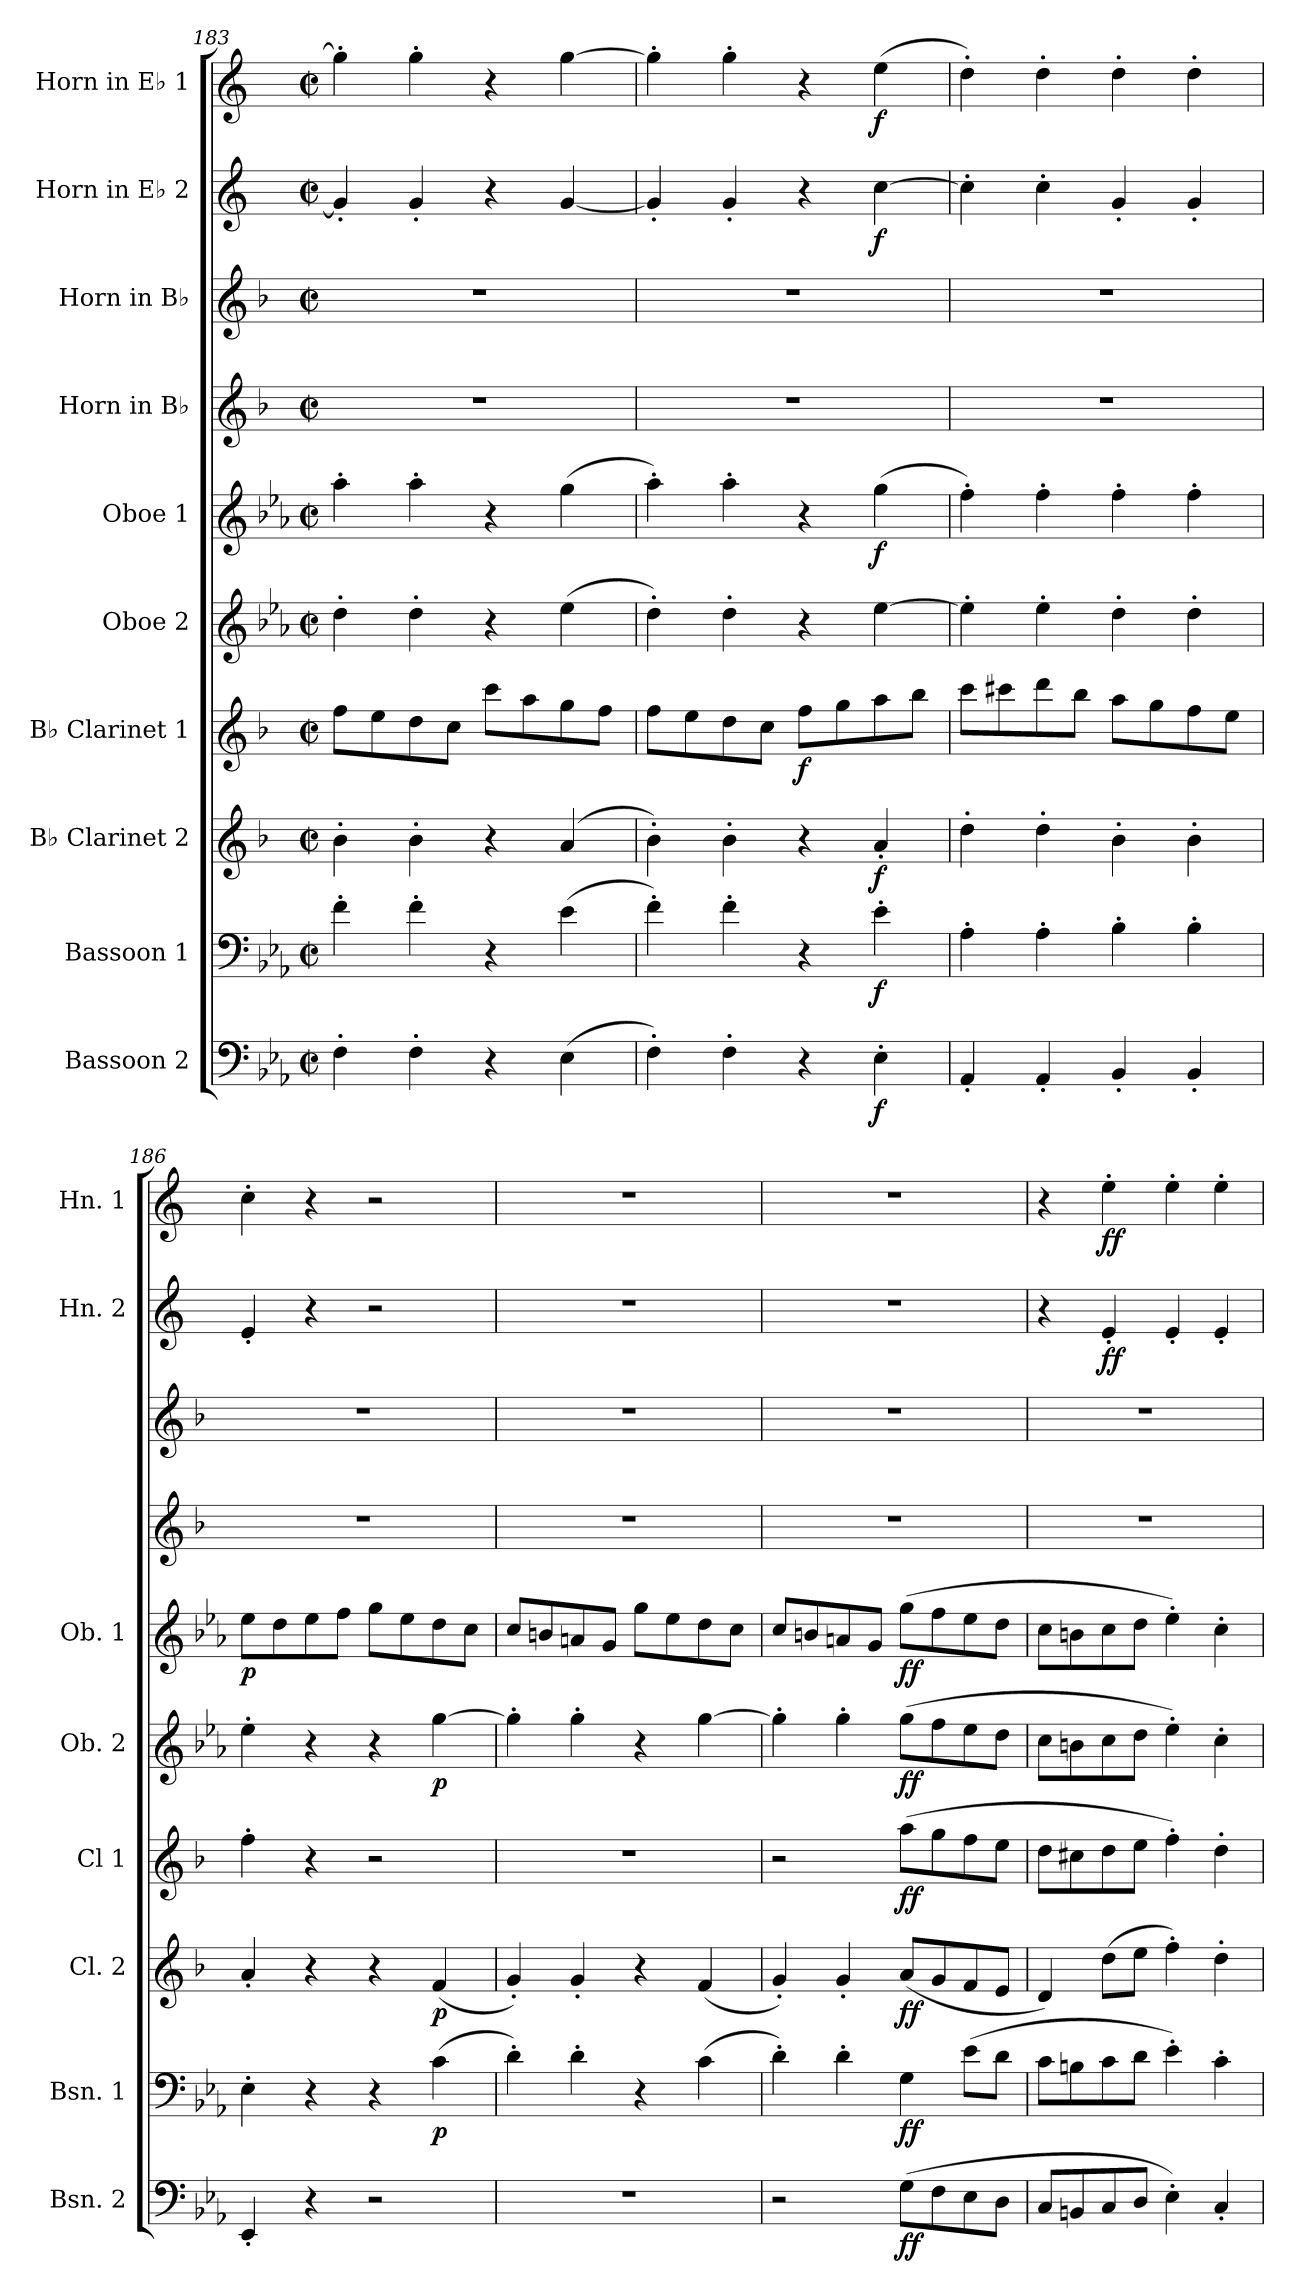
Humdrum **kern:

**kern	**dynam	**kern	**dynam	**kern	**dynam	**kern	**dynam	**kern	**dynam	**kern	**dynam	**kern	**kern	**kern	**dynam	**kern	**dynam
*part10	*part10	*part9	*part9	*part8	*part8	*part7	*part7	*part6	*part6	*part5	*part5	*part4	*part3	*part2	*part2	*part1	*part1
*staff10	*staff10	*staff9	*staff9	*staff8	*staff8	*staff7	*staff7	*staff6	*staff6	*staff5	*staff5	*staff4	*staff3	*staff2	*staff2	*staff1	*staff1
*I"Bassoon 2	*	*I"Bassoon 1	*	*I"B♭ Clarinet 2	*	*I"B♭ Clarinet 1	*	*I"Oboe 2	*	*I"Oboe 1	*	*I"Horn in B♭	*I"Horn in B♭	*I"Horn in E♭ 2	*	*I"Horn in E♭ 1	*
*I'Bsn. 2	*	*I'Bsn. 1	*	*I'Cl. 2	*	*I'Cl 1	*	*I'Ob. 2	*	*I'Ob. 1	*	*	*	*I'Hn. 2	*	*I'Hn. 1	*
*clefF4	*	*clefF4	*	*clefG2	*	*clefG2	*	*clefG2	*	*clefG2	*	*clefG2	*clefG2	*clefG2	*	*clefG2	*
*	*	*	*	*ITrd1c2	*	*ITrd1c2	*	*	*	*	*	*ITrd1c2	*ITrd1c2	*ITrd5c9	*	*ITrd5c9	*
*k[b-e-a-]	*	*k[b-e-a-]	*	*k[b-e-a-]	*	*k[b-e-a-]	*	*k[b-e-a-]	*	*k[b-e-a-]	*	*k[b-e-a-]	*k[b-e-a-]	*k[b-e-a-]	*	*k[b-e-a-]	*
*M2/2	*	*M2/2	*	*M2/2	*	*M2/2	*	*M2/2	*	*M2/2	*	*M2/2	*M2/2	*M2/2	*	*M2/2	*
*met(c|)	*	*met(c|)	*	*met(c|)	*	*met(c|)	*	*met(c|)	*	*met(c|)	*	*met(c|)	*met(c|)	*met(c|)	*	*met(c|)	*
=183	=183	=183	=183	=183	=183	=183	=183	=183	=183	=183	=183	=183	=183	=183	=183	=183	=183
4F'\	.	4f'\	.	4a-'\	.	8ee-\L	.	4dd'\	.	4aa-'\	.	1r	1r	4B-'/]	.	4b-'\]	.
.	.	.	.	.	.	8dd\	.	.	.	.	.	.	.	.	.	.	.
4F'\	.	4f'\	.	4a-'\	.	8cc\	.	4dd'\	.	4aa-'\	.	.	.	4B-'/	.	4b-'\	.
.	.	.	.	.	.	8b-\J	.	.	.	.	.	.	.	.	.	.	.
4r	.	4r	.	4r	.	8bb-\L	.	4r	.	4r	.	.	.	4r	.	4r	.
.	.	.	.	.	.	8gg\	.	.	.	.	.	.	.	.	.	.	.
(>4E-\	.	(>4e-\	.	(<4g/	.	8ff\	.	(>4ee-\	.	(>4gg\	.	.	.	[4B-/	.	[4b-\	.
.	.	.	.	.	.	8ee-\J	.	.	.	.	.	.	.	.	.	.	.
=184	=184	=184	=184	=184	=184	=184	=184	=184	=184	=184	=184	=184	=184	=184	=184	=184	=184
4F'\)	.	4f'\)	.	4a-'\)	.	8ee-\L	.	4dd'\)	.	4aa-'\)	.	1r	1r	4B-'/]	.	4b-'\]	.
.	.	.	.	.	.	8dd\	.	.	.	.	.	.	.	.	.	.	.
4F'\	.	4f'\	.	4a-'\	.	8cc\	.	4dd'\	.	4aa-'\	.	.	.	4B-'/	.	4b-'\	.
.	.	.	.	.	.	8b-\J	.	.	.	.	.	.	.	.	.	.	.
!	!	!	!	!	!	!	!LO:DY:b	!	!	!	!	!	!	!	!	!	!
4r	.	4r	.	4r	.	8ee-\L	f	4r	.	4r	.	.	.	4r	.	4r	.
.	.	.	.	.	.	8ff\	.	.	.	.	.	.	.	.	.	.	.
!	!LO:DY:b	!	!LO:DY:b	!	!LO:DY:b	!	!	!	!	!	!LO:DY:b	!	!	!	!LO:DY:b	!	!LO:DY:b
4E-'\	f	4e-'\	f	4g'/	f	8gg\	.	[4ee-\	.	(>4gg\	f	.	.	[4e-\	f	(>4g\	f
.	.	.	.	.	.	8aa-\J	.	.	.	.	.	.	.	.	.	.	.
!!LO:PB:g=z
=185	=185	=185	=185	=185	=185	=185	=185	=185	=185	=185	=185	=185	=185	=185	=185	=185	=185
4AA-'/	.	4A-'\	.	4cc'\	.	8bb-\L	.	4ee-'\]	.	4ff'\)	.	1r	1r	4e-'\]	.	4f'\)	.
.	.	.	.	.	.	8bbn\	.	.	.	.	.	.	.	.	.	.	.
4AA-'/	.	4A-'\	.	4cc'\	.	8ccc\	.	4ee-'\	.	4ff'\	.	.	.	4e-'\	.	4f'\	.
.	.	.	.	.	.	8aa-\J	.	.	.	.	.	.	.	.	.	.	.
4BB-'/	.	4B-'\	.	4a-'\	.	8gg\L	.	4dd'\	.	4ff'\	.	.	.	4B-'/	.	4f'\	.
.	.	.	.	.	.	8ff\	.	.	.	.	.	.	.	.	.	.	.
4BB-'/	.	4B-'\	.	4a-'\	.	8ee-\	.	4dd'\	.	4ff'\	.	.	.	4B-'/	.	4f'\	.
.	.	.	.	.	.	8dd\J	.	.	.	.	.	.	.	.	.	.	.
=186	=186	=186	=186	=186	=186	=186	=186	=186	=186	=186	=186	=186	=186	=186	=186	=186	=186
!	!	!	!	!	!	!	!	!	!	!	!LO:DY:b	!	!	!	!	!	!
4EE-'/	.	4E-'\	.	4g'/	.	4ee-'\	.	4ee-'\	.	8ee-\L	p	1r	1r	4G'/	.	4e-'\	.
.	.	.	.	.	.	.	.	.	.	8dd\	.	.	.	.	.	.	.
4r	.	4r	.	4r	.	4r	.	4r	.	8ee-\	.	.	.	4r	.	4r	.
.	.	.	.	.	.	.	.	.	.	8ff\J	.	.	.	.	.	.	.
2r	.	4r	.	4r	.	2r	.	4r	.	8gg\L	.	.	.	2r	.	2r	.
.	.	.	.	.	.	.	.	.	.	8ee-\	.	.	.	.	.	.	.
!	!	!	!LO:DY:b	!	!LO:DY:b	!	!	!	!LO:DY:b	!	!	!	!	!	!	!	!
.	.	(>4c\	p	(<4e-/	p	.	.	[4gg\	p	8dd\	.	.	.	.	.	.	.
.	.	.	.	.	.	.	.	.	.	8cc\J	.	.	.	.	.	.	.
=187	=187	=187	=187	=187	=187	=187	=187	=187	=187	=187	=187	=187	=187	=187	=187	=187	=187
1r	.	4d'\)	.	4f'/)	.	1r	.	4gg'\]	.	8cc/L	.	1r	1r	1r	.	1r	.
.	.	.	.	.	.	.	.	.	.	8bn/	.	.	.	.	.	.	.
.	.	4d'\	.	4f'/	.	.	.	4gg'\	.	8an/	.	.	.	.	.	.	.
.	.	.	.	.	.	.	.	.	.	8g/J	.	.	.	.	.	.	.
.	.	4r	.	4r	.	.	.	4r	.	8gg\L	.	.	.	.	.	.	.
.	.	.	.	.	.	.	.	.	.	8ee-\	.	.	.	.	.	.	.
.	.	(>4c\	.	(<4e-/	.	.	.	[4gg\	.	8dd\	.	.	.	.	.	.	.
.	.	.	.	.	.	.	.	.	.	8cc\J	.	.	.	.	.	.	.
=188	=188	=188	=188	=188	=188	=188	=188	=188	=188	=188	=188	=188	=188	=188	=188	=188	=188
2r	.	4d'\)	.	4f'/)	.	2r	.	4gg'\]	.	8cc/L	.	1r	1r	1r	.	1r	.
.	.	.	.	.	.	.	.	.	.	8bn/	.	.	.	.	.	.	.
.	.	4d'\	.	4f'/	.	.	.	4gg'\	.	8an/	.	.	.	.	.	.	.
.	.	.	.	.	.	.	.	.	.	8g/J	.	.	.	.	.	.	.
!	!LO:DY:b	!	!LO:DY:b	!	!LO:DY:b	!	!LO:DY:b	!	!LO:DY:b	!	!LO:DY:b	!	!	!	!	!	!
(>8G\L	ff	4G\	ff	(<8g/L	ff	(>8gg\L	ff	(>8gg\L	ff	(>8gg\L	ff	.	.	.	.	.	.
8F\	.	.	.	8f/	.	8ff\	.	8ff\	.	8ff\	.	.	.	.	.	.	.
8E-\	.	(>8e-\L	.	8e-/	.	8ee-\	.	8ee-\	.	8ee-\	.	.	.	.	.	.	.
8D\J	.	8d\J	.	8d/J	.	8dd\J	.	8dd\J	.	8dd\J	.	.	.	.	.	.	.
!!LO:PB:g=z
=189	=189	=189	=189	=189	=189	=189	=189	=189	=189	=189	=189	=189	=189	=189	=189	=189	=189
8C/L	.	8c\L	.	4c/)	.	8cc\L	.	8cc\L	.	8cc\L	.	1r	1r	4r	.	4r	.
8BBn/	.	8Bn\	.	.	.	8bn\	.	8bn\	.	8bn\	.	.	.	.	.	.	.
!	!	!	!	!	!	!	!	!	!	!	!	!	!	!	!LO:DY:b	!	!LO:DY:b
8C/	.	8c\	.	(>8cc\L	.	8cc\	.	8cc\	.	8cc\	.	.	.	4G'/	ff	4g'\	ff
8D/J	.	8d\J	.	8dd\J	.	8dd\J	.	8dd\J	.	8dd\J	.	.	.	.	.	.	.
4E-'\)	.	4e-'\)	.	4ee-'\)	.	4ee-'\)	.	4ee-'\)	.	4ee-'\)	.	.	.	4G'/	.	4g'\	.
4C'/	.	4c'\	.	4cc'\	.	4cc'\	.	4cc'\	.	4cc'\	.	.	.	4G'/	.	4g'\	.
=	=	=	=	=	=	=	=	=	=	=	=	=	=	=	=	=	=
*-	*-	*-	*-	*-	*-	*-	*-	*-	*-	*-	*-	*-	*-	*-	*-	*-	*-
